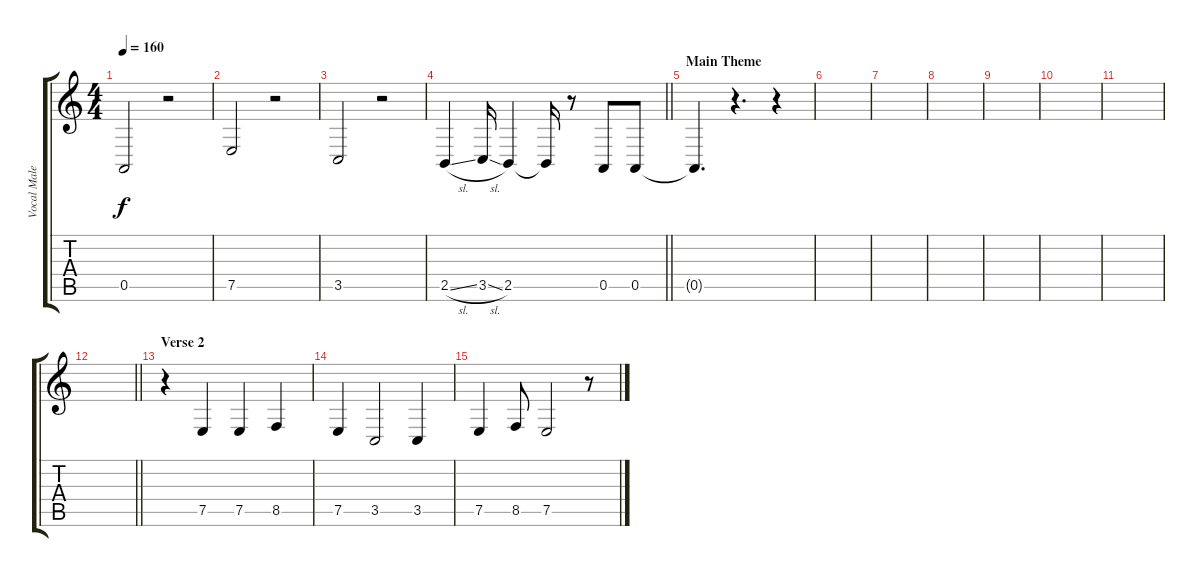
\track ("Vocal Male" "Vocal Male") {instrument lead2sawtooth}
\staff {score tabs}
\tuning (E4 B3 G3 D3 A2 E2) {hide}
\ts (4 4)
\tempo 160
\clef g2
\ks c
0.5.2{dy f} r.2 |
7.5.2 r.2 |
3.5.2 r.2 |
\barLineRight lightlight
2.5{sl}.4 3.5{sl}.16 2.5.4 2.5{t}.16 r.8 0.5.8 0.5.8 |
\section ("" "Main Theme")
0.5{t}.4{d} r.4{d} r.4 |
|
|
|
|
|
|
\barLineRight lightlight
|
\section ("" "Verse 2")
r.4 7.5.4 7.5.4 8.5.4 |
7.5.4 3.5.2 3.5.4 |
7.5.4 8.5.8 7.5.2 r.8
